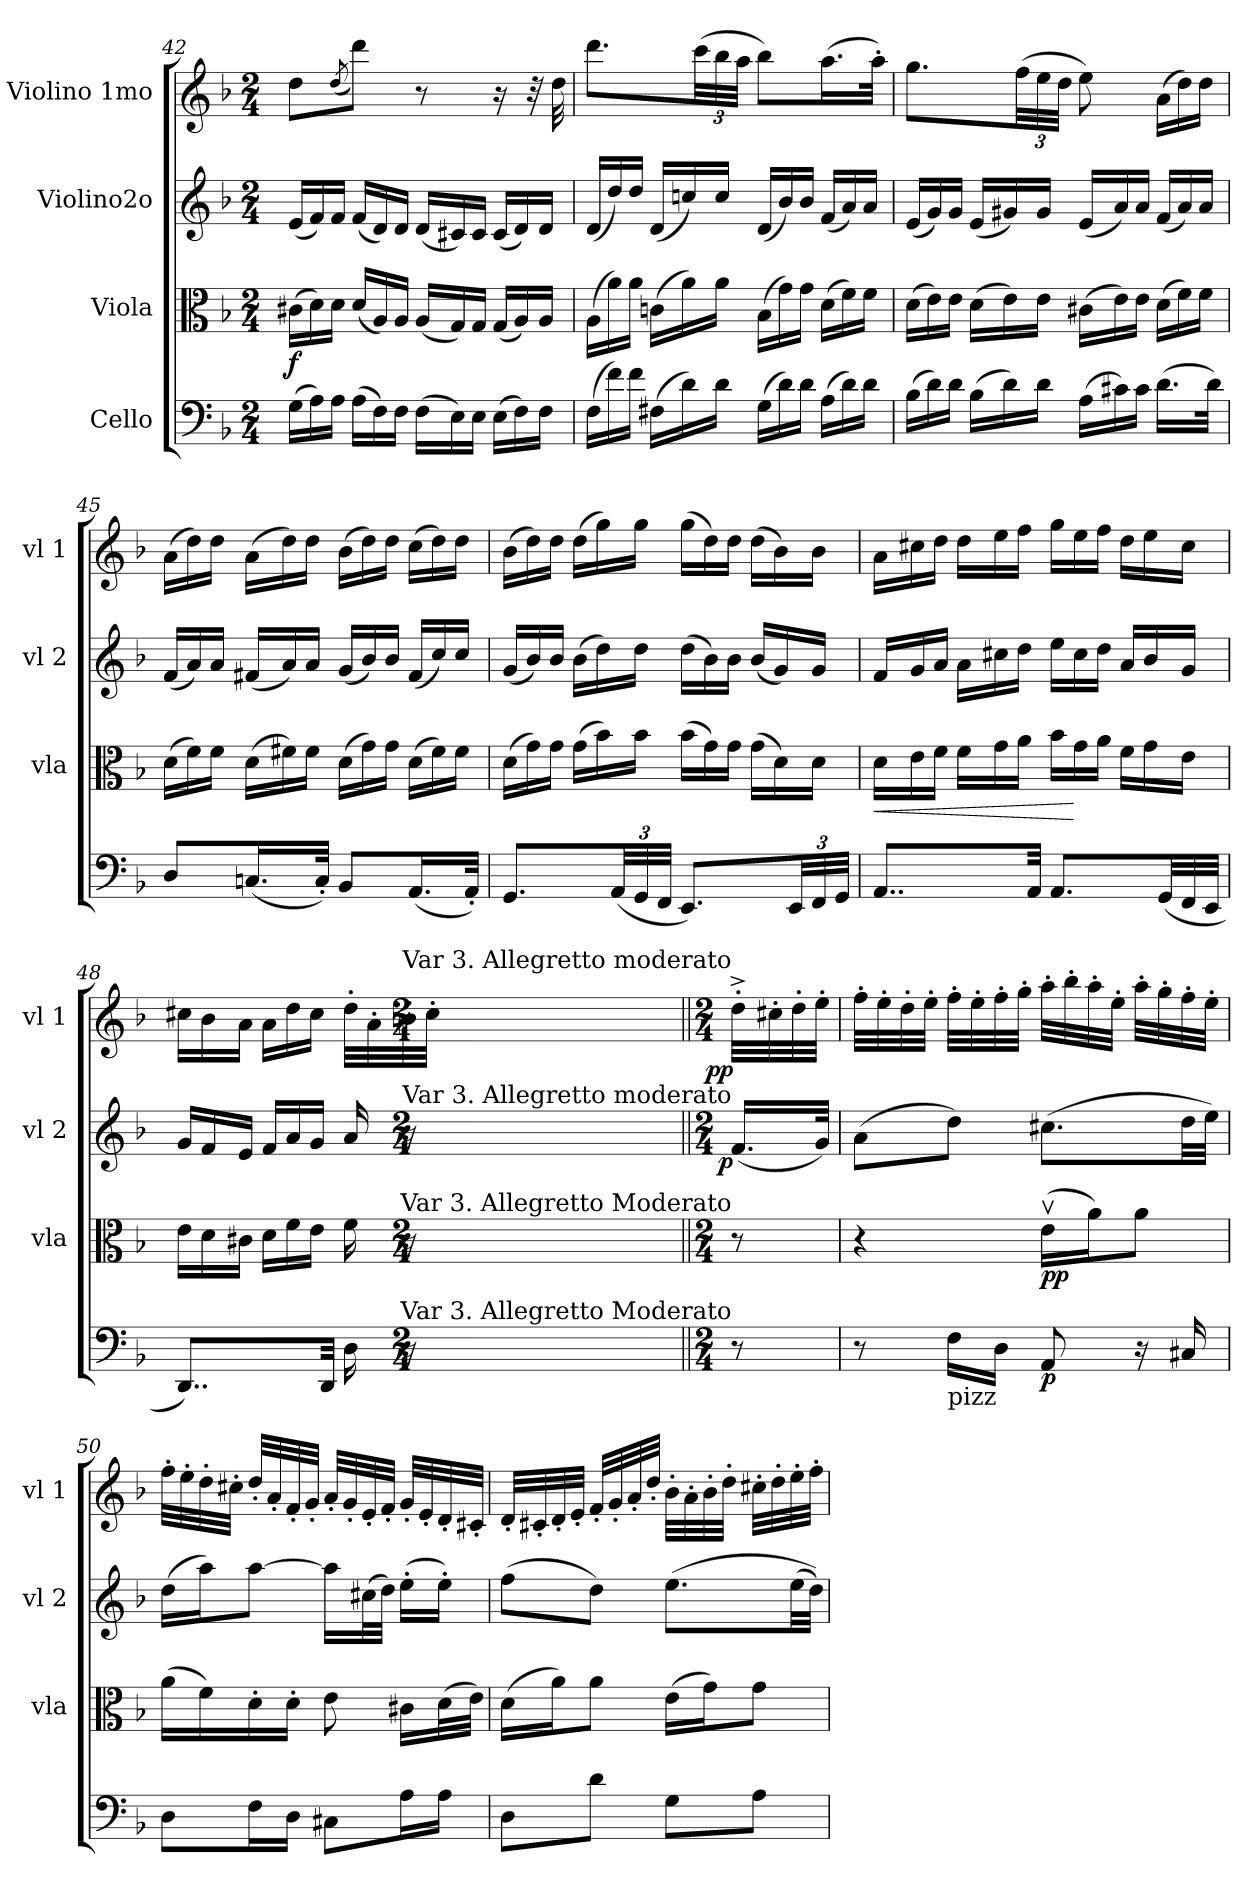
**kern	**dynam	**kern	**dynam	**kern	**dynam	**kern	**dynam
*part4	*part4	*part3	*part3	*part2	*part2	*part1	*part1
*staff4	*staff4	*staff3	*staff3	*staff2	*staff2	*staff1	*staff1
*I"Cello	*	*I"Viola	*	*I"Violino2o	*	*I"Violino 1mo	*
*	*	*I'vla	*	*I'vl 2	*	*I'vl 1	*
*clefF4	*	*clefC3	*	*clefG2	*	*clefG2	*
*k[b-]	*	*k[b-]	*	*k[b-]	*	*k[b-]	*
*M2/4	*	*M2/4	*	*M2/4	*	*M2/4	*
*Xtuplet	*	*Xtuplet	*	*Xtuplet	*	*	*
=42	=42	=42	=42	=42	=42	=42	=42
(24G\LL	.	(24c#X\LL	f	(24e/LL	.	8dd\L	.
24A\)	.	24d\)	.	24f/)	.	.	.
24A\JJ	.	24d\JJ	.	24f/JJ	.	.	.
.	.	.	.	.	.	(8qdd/	.
(24A\LL	.	(24d/LL	.	(24f/LL	.	8ddd\J)	.
24F\)	.	24A/)	.	24d/)	.	.	.
24F\JJ	.	24A/JJ	.	24d/JJ	.	.	.
(24F\LL	.	(24A/LL	.	(24d/LL	.	8r	.
24E\)	.	24G/)	.	24c#X/)	.	.	.
24E\JJ	.	24G/JJ	.	24c#/JJ	.	.	.
(24E\LL	.	(24G/LL	.	(24c#/LL	.	16r	.
24F\)	.	24A/)	.	24d/)	.	.	.
.	.	.	.	.	.	32r	.
24F\JJ	.	24A/JJ	.	24d/JJ	.	.	.
.	.	.	.	.	.	32dd\	.
=43	=43	=43	=43	=43	=43	=43	=43
(24F\LL	.	(24A\LL	.	(24d/LL	.	8.ddd\L	.
24f\)	.	24a\)	.	24dd/)	.	.	.
24f\JJ	.	24a\JJ	.	24dd/JJ	.	.	.
(24F#X\LL	.	(24cn\LL	.	(24d/LL	.	.	.
24d\)	.	24a\)	.	24ccn/)	.	.	.
.	.	.	.	.	.	(48ccc\LL	.
24d\JJ	.	24a\JJ	.	24cc/JJ	.	48bb-\	.
.	.	.	.	.	.	48aa\JJJ	.
(24G\LL	.	(24B-\LL	.	(24d/LL	.	8bb-\L)	.
24d\)	.	24g\)	.	24b-/)	.	.	.
24d\JJ	.	24g\JJ	.	24b-/JJ	.	.	.
(24A\LL	.	(24d\LL	.	(24f/LL	.	(16.aa\L	.
24d\)	.	24f\)	.	24a/)	.	.	.
24d\JJ	.	24f\JJ	.	24a/JJ	.	.	.
.	.	.	.	.	.	32aa'\JJk)	.
=44	=44	=44	=44	=44	=44	=44	=44
(24B-\LL	.	(24d\LL	.	(24e/LL	.	8.gg\L	.
24d\)	.	24e\)	.	24g/)	.	.	.
24d\JJ	.	24e\JJ	.	24g/JJ	.	.	.
(24B-\LL	.	(24d\LL	.	(24e/LL	.	.	.
24d\)	.	24e\)	.	24g#X/)	.	.	.
.	.	.	.	.	.	(48ff\LL	.
24d\JJ	.	24e\JJ	.	24g#/JJ	.	48ee\	.
.	.	.	.	.	.	48dd\JJJ	.
(24A\LL	.	(24c#X\LL	.	(24e/LL	.	8ee\)	.
24c#X\)	.	24e\)	.	24a/)	.	.	.
24c#\JJ	.	24e\JJ	.	24a/JJ	.	.	.
*	*	*	*	*	*	*Xtuplet	*
(16.d\LL	.	(24d\LL	.	(24f/LL	.	(24a\LL	.
.	.	24f\)	.	24a/)	.	24dd\)	.
.	.	24f\JJ	.	24a/JJ	.	24dd\JJ	.
32d\JJk)	.	.	.	.	.	.	.
=45	=45	=45	=45	=45	=45	=45	=45
8D/L	.	(24d\LL	.	(24f/LL	.	(24a\LL	.
.	.	24f\)	.	24a/)	.	24dd\)	.
.	.	24f\JJ	.	24a/JJ	.	24dd\JJ	.
(16.Cn/L	.	(24d\LL	.	(24f#X/LL	.	(24a\LL	.
.	.	24f#X\)	.	24a/)	.	24dd\)	.
.	.	24f#\JJ	.	24a/JJ	.	24dd\JJ	.
32C'/JJk)	.	.	.	.	.	.	.
8BB-/L	.	(24d\LL	.	(24g/LL	.	(24b-\LL	.
.	.	24g\)	.	24b-/)	.	24dd\)	.
.	.	24g\JJ	.	24b-/JJ	.	24dd\JJ	.
(16.AA/L	.	(24d\LL	.	(24f#/LL	.	(24cc\LL	.
.	.	24f#\)	.	24cc/)	.	24dd\)	.
.	.	24f#\JJ	.	24cc/JJ	.	24dd\JJ	.
32AA'/JJk)	.	.	.	.	.	.	.
=46	=46	=46	=46	=46	=46	=46	=46
8.GG/L	.	(24d\LL	.	(24g/LL	.	(24b-\LL	.
.	.	24g\)	.	24b-/)	.	24dd\)	.
.	.	24g\JJ	.	24b-/JJ	.	24dd\JJ	.
.	.	(24g\LL	.	(24b-\LL	.	(24dd\LL	.
.	.	24b-\)	.	24dd\)	.	24gg\)	.
*tuplet	*	*	*	*	*	*	*
(48AA/LL	.	.	.	.	.	.	.
48GG/	.	24b-\JJ	.	24dd\JJ	.	24gg\JJ	.
48FF/JJJ	.	.	.	.	.	.	.
8.EE/L)	.	(24b-\LL	.	(24dd\LL	.	(24gg\LL	.
.	.	24g\)	.	24b-\)	.	24dd\)	.
.	.	24g\JJ	.	24b-\JJ	.	24dd\JJ	.
.	.	(24g\LL	.	(24b-/LL	.	(24dd\LL	.
.	.	24d\)	.	24g/)	.	24b-\)	.
48EE/LL	.	.	.	.	.	.	.
48FF/	.	24d\JJ	.	24g/JJ	.	24b-\JJ	.
48GG/JJJ	.	.	.	.	.	.	.
=47	=47	=47	=47	=47	=47	=47	=47
!	!	!	!LO:HP:b	!	!	!	!
8..AA/L	.	24d\LL	<	24f/LL	.	24a\LL	.
.	.	24e\	.	24g/	.	24cc#X\	.
.	.	24f\JJ	.	24a/JJ	.	24dd\JJ	.
.	.	24f\LL	.	24a\LL	.	24dd\LL	.
.	.	24g\	.	24cc#X\	.	24ee\	.
.	.	24a\JJ	.	24dd\JJ	.	24ff\JJ	.
32AA/Jkk	.	.	.	.	.	.	.
8.AA/L	.	24b-\LL	.	24ee\LL	.	24gg\LL	.
.	.	24g\	[	24cc#\	.	24ee\	.
.	.	24a\JJ	.	24dd\JJ	.	24ff\JJ	.
.	.	24f\LL	.	24a/LL	.	24dd\LL	.
.	.	24g\	.	24b-/	.	24ee\	.
*Xtuplet	*	*	*	*	*	*	*
(48GG/LL	.	.	.	.	.	.	.
48FF/	.	24e\JJ	.	24g/JJ	.	24cc#\JJ	.
48EE/JJJ	.	.	.	.	.	.	.
=48	=48	=48	=48	=48	=48	=48	=48
8..DD/L)	.	24e\LL	.	24g/LL	.	24cc#X\LL	.
.	.	24d\	.	24f/	.	24b-\	.
.	.	24c#X\JJ	.	24e/JJ	.	24a\JJ	.
.	.	24d\LL	.	24f/LL	.	24a\LL	.
.	.	24f\	.	24a/	.	24dd\	.
.	.	24e\JJ	.	24g/JJ	.	24cc#\JJ	.
32DD/Jkk	.	.	.	.	.	.	.
16D\	.	16f\	.	16a/	.	32dd'\LLL	.
.	.	.	.	.	.	32a'\	.
16r	.	16r	.	16r	.	32bn'\	.
.	.	.	.	.	.	32cc#'\JJJ	.
*M2/4	*	*M2/4	*	*M2/4	*	*M2/4	*
=||	=||	=||	=||	=||	=||	=||	=||
*M2/4	*	*M2/4	*	*M2/4	*	*M2/4	*
!	!	!	!	!	!	!LO:TX:a:rj:t=Var 3. Allegretto moderato	!
!	!	!	!	!LO:TX:a:rj:t=Var 3. Allegretto moderato	!	!	!
!	!	!LO:TX:a:rj:t=Var 3. Allegretto Moderato	!	!	!	!	!
!LO:TX:a:rj:t=Var 3. Allegretto Moderato	!	!	!	!	!	!	!
!	!	!	!	!	!LO:DY:rj	!	!LO:DY:rj
8r	.	8r	.	(16.f/LL	p	32dd'^\LLL	pp
.	.	.	.	.	.	32cc#X'\	.
.	.	.	.	.	.	32dd'\	.
.	.	.	.	32g/JJk)	.	32ee'\JJJ	.
=49	=49	=49	=49	=49	=49	=49	=49
8r	.	4r	.	(8a\L	.	32ff'\LLL	.
.	.	.	.	.	.	32ee'\	.
.	.	.	.	.	.	32dd'\	.
.	.	.	.	.	.	32ee'\JJJ	.
!LO:TX:b:t=pizz	!	!	!	!	!	!	!
16F\LL	.	.	.	8dd\J)	.	32ff'\LLL	.
.	.	.	.	.	.	32ee'\	.
16D\JJ	.	.	.	.	.	32ff'\	.
.	.	.	.	.	.	32gg'\JJJ	.
8AA/	p.	(16ev\LL	pp	(8.cc#X\L	.	32aa'\LLL	.
.	.	.	.	.	.	32bb-'\	.
.	.	16a\J)	.	.	.	32aa'\	.
.	.	.	.	.	.	32ee'\JJJ	.
16r	.	8a\J	.	.	.	32aa'\LLL	.
.	.	.	.	.	.	32gg'\	.
16C#X/	.	.	.	32dd\LL	.	32ff'\	.
.	.	.	.	32ee\JJJ)	.	32ee'\JJJ	.
=50	=50	=50	=50	=50	=50	=50	=50
8D\L	.	(16a\LL	.	(16dd\LL	.	32ff'\LLL	.
.	.	.	.	.	.	32ee'\	.
.	.	16f\)	.	16aa\J)	.	32dd'\	.
.	.	.	.	.	.	32cc#X'\JJJ	.
16F\L	.	16d'\	.	[8aa\J	.	32dd'/LLL	.
.	.	.	.	.	.	32a'/	.
16D\JJ	.	16d'\JJ	.	.	.	32f'/	.
.	.	.	.	.	.	32g'/JJJ	.
8C#X\L	.	8e\	.	16aa\LL]	.	32a'/LLL	.
.	.	.	.	.	.	32g'/	.
.	.	.	.	(32cc#X\L	.	32e'/	.
.	.	.	.	32dd\JJJ)	.	32f'/JJJ	.
16A\L	.	16c#X\LL	.	(16ee'\LL	.	32g'/LLL	.
.	.	.	.	.	.	32e'/	.
16A\JJ	.	(32d\L	.	16ee'\JJ)	.	32d'/	.
.	.	32e\JJJ)	.	.	.	32c#X'/JJJ	.
=51	=51	=51	=51	=51	=51	=51	=51
8D\L	.	(16d\LL	.	(8ff\L	.	32d'/LLL	.
.	.	.	.	.	.	32c#X'/	.
.	.	16a\J)	.	.	.	32d'/	.
.	.	.	.	.	.	32e'/JJJ	.
8d\J	.	8a\J	.	8dd\J)	.	32f'/LLL	.
.	.	.	.	.	.	32g'/	.
.	.	.	.	.	.	32a'/	.
.	.	.	.	.	.	32dd'/JJJ	.
8G\L	.	(16e\LL	.	(8.ee\L	.	32b-'\LLL	.
.	.	.	.	.	.	32a'\	.
.	.	16g\J)	.	.	.	32b-'\	.
.	.	.	.	.	.	32dd'\JJJ	.
8A\J	.	8g\J	.	.	.	32cc#X'\LLL	.
.	.	.	.	.	.	32dd'\	.
.	.	.	.	(32ee\LL	.	32ee'\	.
.	.	.	.	32dd\JJJ))	.	32ff'\JJJ	.
=	=	=	=	=	=	=	=
*-	*-	*-	*-	*-	*-	*-	*-
